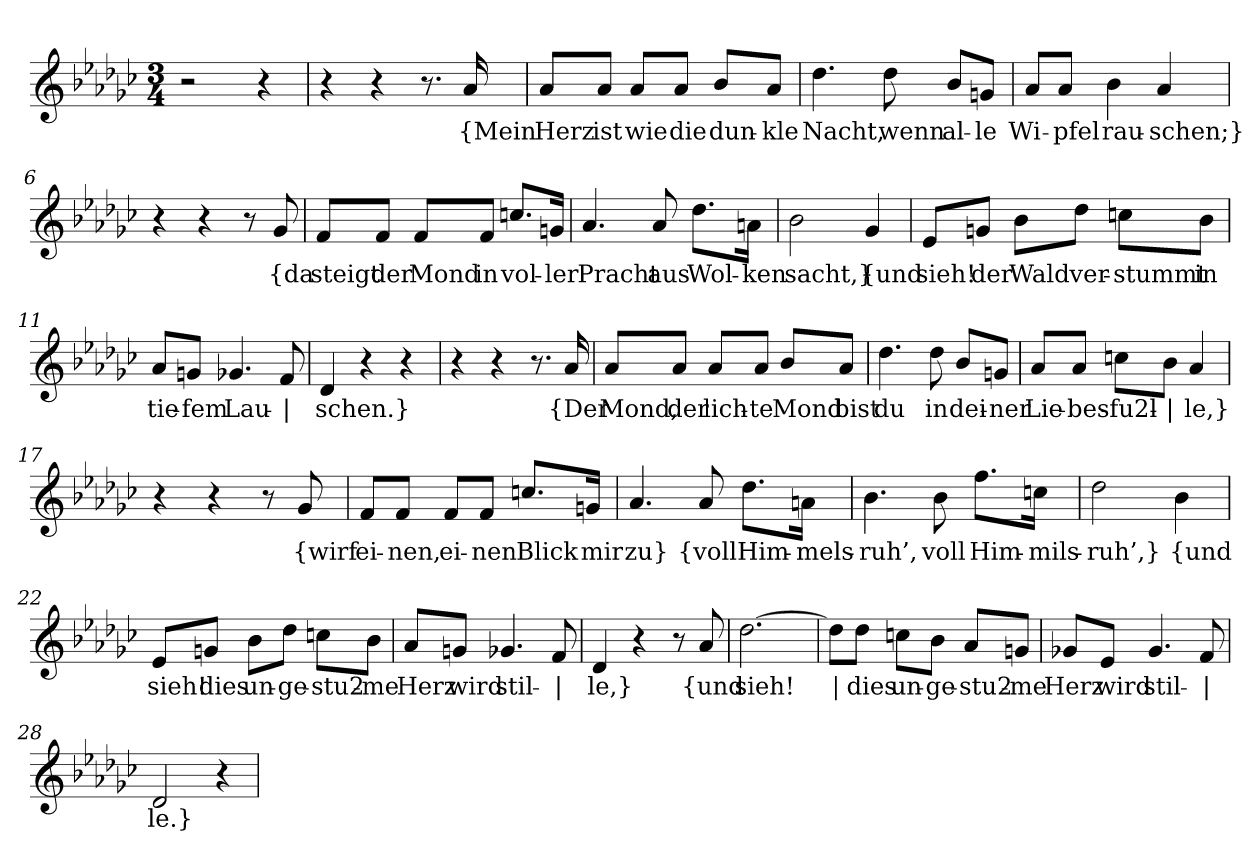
**kern	**text
*part1	*part1
*staff1	*staff1
*clefG2	*
*k[b-e-a-d-g-c-]	*
*M3/4	*
=1	=1
2r	.
4r	.
=2	=2
4r	.
4r	.
8.r	.
!	!LO:LY:b
16a-/	{Mein
=3	=3
!	!LO:LY:b
8a-/L	Herz
!	!LO:LY:b
8a-/J	ist
!	!LO:LY:b
8a-/L	wie
!	!LO:LY:b
8a-/J	die
!	!LO:LY:b
8b-/L	dun-
!	!LO:LY:b
8a-/J	-kle
=4	=4
!	!LO:LY:b
4.dd-\	Nacht,
!	!LO:LY:b
8dd-\	wenn
!	!LO:LY:b
8b-/L	al-
!	!LO:LY:b
8gn/J	-le
=5	=5
!	!LO:LY:b
8a-/L	Wi-
!	!LO:LY:b
8a-/J	-pfel
!	!LO:LY:b
4b-\	rau-
!	!LO:LY:b
4a-/	-schen;}
!!LO:LB:g=z
=6	=6
4r	.
4r	.
8r	.
!	!LO:LY:b
8g-/	{da
=7	=7
!	!LO:LY:b
8f/L	steigt
!	!LO:LY:b
8f/J	der
!	!LO:LY:b
8f/L	Mond
!	!LO:LY:b
8f/J	in
!	!LO:LY:b
8.ccn/L	vol-
!	!LO:LY:b
16gn/Jk	-ler
=8	=8
!	!LO:LY:b
4.a-/	Pracht
!	!LO:LY:b
8a-/	aus
!	!LO:LY:b
8.dd-\L	Wol-
!	!LO:LY:b
16an\Jk	-ken
=9	=9
!	!LO:LY:b
2b-\	sacht,}
!	!LO:LY:b
4g-/	{und
!!LO:LB:g=z
=10	=10
!	!LO:LY:b
8e-/L	sieh!
!	!LO:LY:b
8gn/J	der
!	!LO:LY:b
8b-\L	Wald
!	!LO:LY:b
8dd-\J	ver-
!	!LO:LY:b
8ccn\L	-stummt
!	!LO:LY:b
8b-\J	in
=11	=11
!	!LO:LY:b
8a-/L	tie-
!	!LO:LY:b
8gn/J	-fem
!	!LO:LY:b
4.g-X/	Lau-
!	!LO:LY:b
8f/	|
=12	=12
!	!LO:LY:b
4d-/	-schen.}
4r	.
4r	.
=13	=13
4r	.
4r	.
8.r	.
!	!LO:LY:b
16a-/	{Der
!!LO:LB:g=z
=14	=14
!	!LO:LY:b
8a-/L	Mond,
!	!LO:LY:b
8a-/J	der
!	!LO:LY:b
8a-/L	lich-
!	!LO:LY:b
8a-/J	-te
!	!LO:LY:b
8b-/L	Mond
!	!LO:LY:b
8a-/J	bist
=15	=15
!	!LO:LY:b
4.dd-\	du
!	!LO:LY:b
8dd-\	in
!	!LO:LY:b
8b-/L	dei-
!	!LO:LY:b
8gn/J	-ner
=16	=16
!	!LO:LY:b
8a-/L	Lie-
!	!LO:LY:b
8a-/J	-bes-
!	!LO:LY:b
8ccn\L	-fu2l-
!	!LO:LY:b
8b-\J	|
!	!LO:LY:b
4a-/	-le,}
=17	=17
4r	.
4r	.
8r	.
!	!LO:LY:b
8g-/	{wirf
!!LO:LB:g=z
=18	=18
!	!LO:LY:b
8f/L	ei-
!	!LO:LY:b
8f/J	-nen,
!	!LO:LY:b
8f/L	ei-
!	!LO:LY:b
8f/J	-nen
!	!LO:LY:b
8.ccn/L	Blick
!	!LO:LY:b
16gn/Jk	mir
=19	=19
!	!LO:LY:b
4.a-/	zu}
!	!LO:LY:b
8a-/	{voll
!	!LO:LY:b
8.dd-\L	Him-
!	!LO:LY:b
16an\Jk	-mels-
=20	=20
!	!LO:LY:b
4.b-\	-ruh’,
!	!LO:LY:b
8b-\	voll
!	!LO:LY:b
8.ff\L	Him-
!	!LO:LY:b
16ccn\Jk	-mils-
=21	=21
!	!LO:LY:b
2dd-\	-ruh’,}
!	!LO:LY:b
4b-\	{und
!!LO:LB:g=z
=22	=22
!	!LO:LY:b
8e-/L	sieh!
!	!LO:LY:b
8gn/J	dies
!	!LO:LY:b
8b-\L	un-
!	!LO:LY:b
8dd-\J	-ge-
!	!LO:LY:b
8ccn\L	-stu2-
!	!LO:LY:b
8b-\J	-me
=23	=23
!	!LO:LY:b
8a-/L	Herz
!	!LO:LY:b
8gn/J	wird
!	!LO:LY:b
4.g-X/	stil-
!	!LO:LY:b
8f/	|
=24	=24
!	!LO:LY:b
4d-/	-le,}
4r	.
8r	.
!	!LO:LY:b
8a-/	{und
=25	=25
!	!LO:LY:b
[2.dd-\	sieh!
=26	=26
!	!LO:LY:b
8dd-\L]	|
!	!LO:LY:b
8dd-\J	dies
!	!LO:LY:b
8ccn\L	un-
!	!LO:LY:b
8b-\J	-ge-
!	!LO:LY:b
8a-/L	-stu2-
!	!LO:LY:b
8gn/J	-me
!!LO:LB:g=z
=27	=27
!	!LO:LY:b
8g-X/L	Herz
!	!LO:LY:b
8e-/J	wird
!	!LO:LY:b
4.g-/	stil-
!	!LO:LY:b
8f/	|
=28	=28
!	!LO:LY:b
2d-/	-le.}
4r	.
=	=
*-	*-
